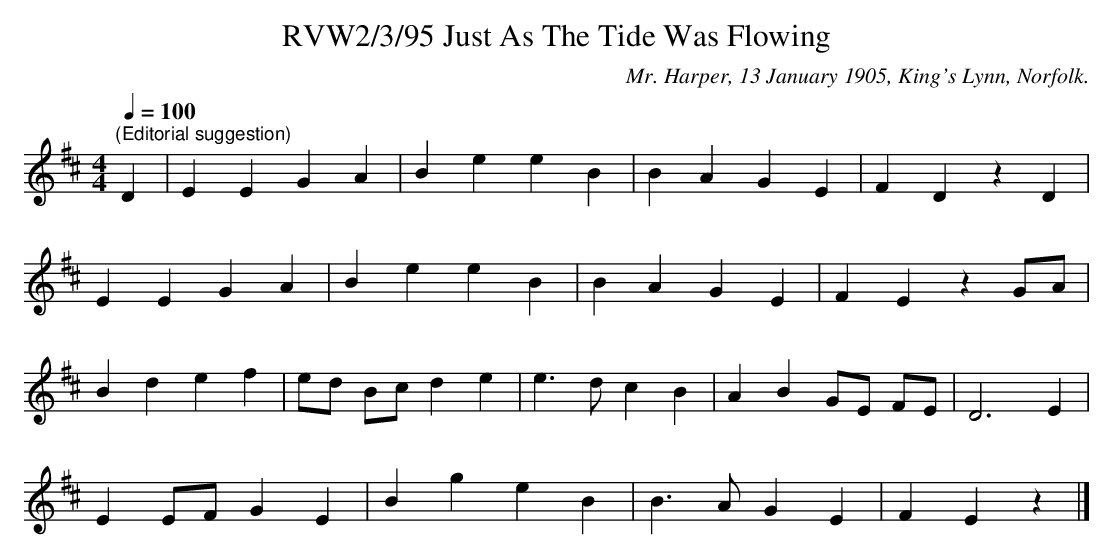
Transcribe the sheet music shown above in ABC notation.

X:1
T:RVW2/3/95 Just As The Tide Was Flowing
C:Mr. Harper, 13 January 1905, King's Lynn, Norfolk.
L:1/4
Q:1/4=100
M:4/4
K:Edor
"^(Editorial suggestion)" D | E E G A | B e e B | B A G E | F D z D |$ E E G A | B e e B |
B A G E | F E z G/A/ |$ B d e f | e/d/ B/c/ d e | e3/2 d/ c B | A B G/E/ F/E/ | D3 E |$
E E/F/ G E | B g e B | B3/2 A/ G E | F E z |]
